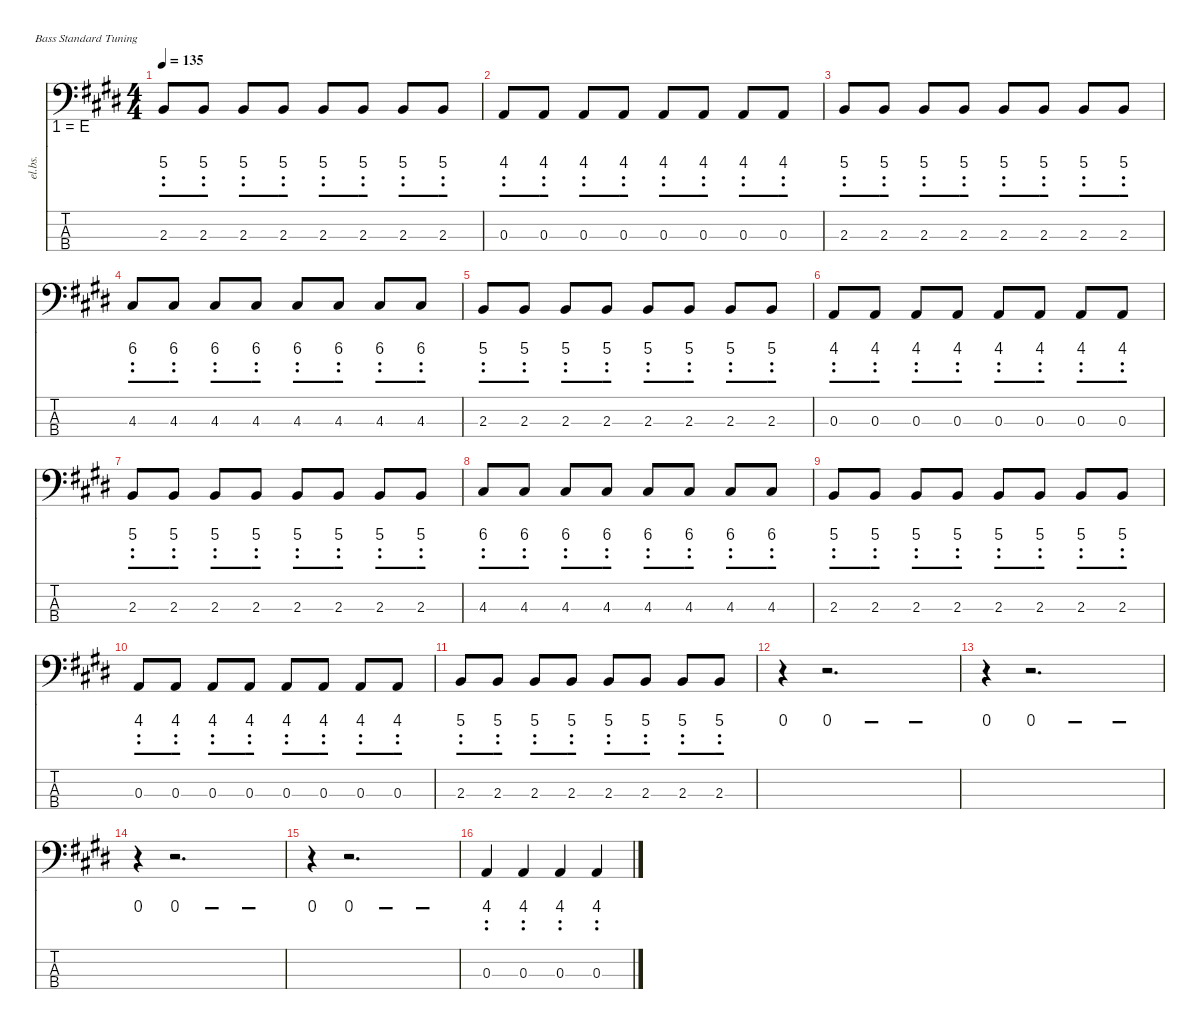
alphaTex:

\defaultSystemsLayout 4
\hideDynamics
\bracketExtendMode nobrackets
\track ("bass" "el.bs.") {instrument electricbassfinger}
\staff {score tabs numbered}
\tuning (G2 D2 A1 E1)
\ts (4 4)
\tempo 135
\clef f4
\ks e
2.3{acc forcenatural}.8{dy mf} 2.3{acc forcenatural}.8 2.3{acc forcenatural}.8 2.3{acc forcenatural}.8 2.3{acc forcenatural}.8 2.3{acc forcenatural}.8 2.3{acc forcenatural}.8 2.3{acc forcenatural}.8 |
0.3{acc forcenatural}.8 0.3{acc forcenatural}.8 0.3{acc forcenatural}.8 0.3{acc forcenatural}.8 0.3{acc forcenatural}.8 0.3{acc forcenatural}.8 0.3{acc forcenatural}.8 0.3{acc forcenatural}.8 |
2.3{acc forcenatural}.8 2.3{acc forcenatural}.8 2.3{acc forcenatural}.8 2.3{acc forcenatural}.8 2.3{acc forcenatural}.8 2.3{acc forcenatural}.8 2.3{acc forcenatural}.8 2.3{acc forcenatural}.8 |
4.3{acc #}.8 4.3{acc #}.8 4.3{acc #}.8 4.3{acc #}.8 4.3{acc #}.8 4.3{acc #}.8 4.3{acc #}.8 4.3{acc #}.8 |
2.3{acc forcenatural}.8 2.3{acc forcenatural}.8 2.3{acc forcenatural}.8 2.3{acc forcenatural}.8 2.3{acc forcenatural}.8 2.3{acc forcenatural}.8 2.3{acc forcenatural}.8 2.3{acc forcenatural}.8 |
0.3{acc forcenatural}.8 0.3{acc forcenatural}.8 0.3{acc forcenatural}.8 0.3{acc forcenatural}.8 0.3{acc forcenatural}.8 0.3{acc forcenatural}.8 0.3{acc forcenatural}.8 0.3{acc forcenatural}.8 |
2.3{acc forcenatural}.8 2.3{acc forcenatural}.8 2.3{acc forcenatural}.8 2.3{acc forcenatural}.8 2.3{acc forcenatural}.8 2.3{acc forcenatural}.8 2.3{acc forcenatural}.8 2.3{acc forcenatural}.8 |
4.3{acc #}.8 4.3{acc #}.8 4.3{acc #}.8 4.3{acc #}.8 4.3{acc #}.8 4.3{acc #}.8 4.3{acc #}.8 4.3{acc #}.8 |
2.3{acc forcenatural}.8 2.3{acc forcenatural}.8 2.3{acc forcenatural}.8 2.3{acc forcenatural}.8 2.3{acc forcenatural}.8 2.3{acc forcenatural}.8 2.3{acc forcenatural}.8 2.3{acc forcenatural}.8 |
0.3{acc forcenatural}.8 0.3{acc forcenatural}.8 0.3{acc forcenatural}.8 0.3{acc forcenatural}.8 0.3{acc forcenatural}.8 0.3{acc forcenatural}.8 0.3{acc forcenatural}.8 0.3{acc forcenatural}.8 |
2.3{acc forcenatural}.8 2.3{acc forcenatural}.8 2.3{acc forcenatural}.8 2.3{acc forcenatural}.8 2.3{acc forcenatural}.8 2.3{acc forcenatural}.8 2.3{acc forcenatural}.8 2.3{acc forcenatural}.8 |
r.4 r.2{d} |
r.4 r.2{d} |
r.4 r.2{d} |
r.4 r.2{d} |
0.3{acc forcenatural}.4 0.3{acc forcenatural}.4 0.3{acc forcenatural}.4 0.3{acc forcenatural}.4
